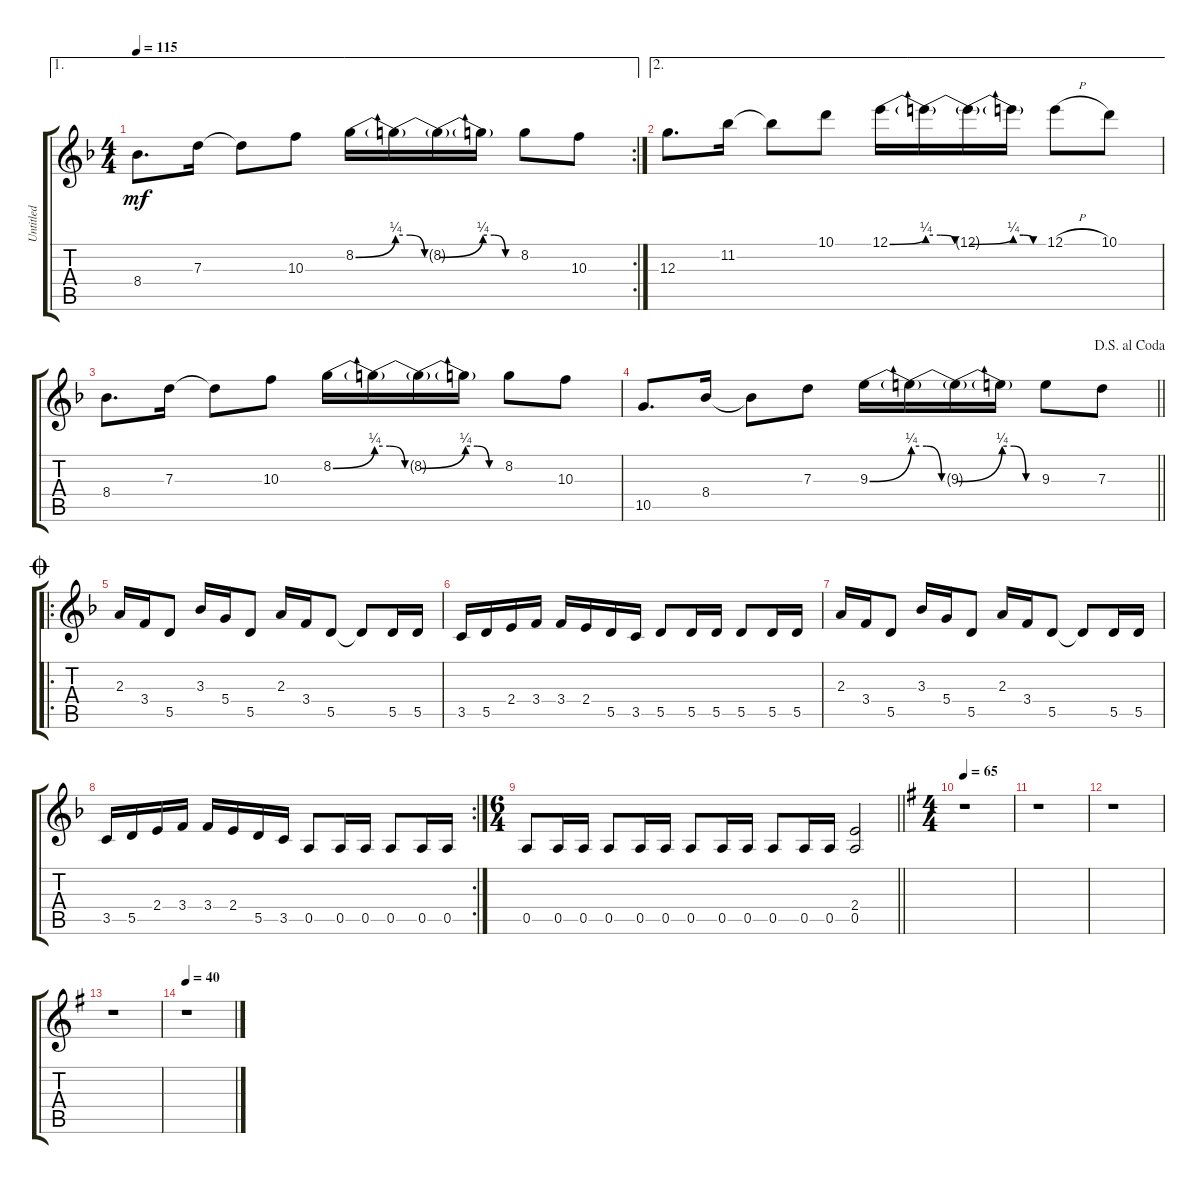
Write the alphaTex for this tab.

\track ("Untitled" "Untitled") {instrument distortionguitar}
\staff {score tabs}
\tuning (E4 B3 G3 D3 A2 E2) {hide}
\ae 1
\rc 2
\ts (4 4)
\tempo 115
\clef g2
\ks f
8.4.8{d dy mf} 7.3.16 7.3{t}.8 10.3.8 8.2{be (bend 0 0 60 1)}.16 8.2{be (custom 0 1 20 1 40 0 60 0) t}.16 8.2{be (bend 0 0 60 1) t}.16 8.2{be (custom 0 1 20 1 40 0 60 0) t}.16 8.2.8 10.3.8 |
\ae 2
12.3.8{d} 11.2.16 11.2{t}.8 10.1.8 12.1{be (bend 0 0 60 1)}.16 12.1{be (custom 0 1 20 1 40 0 60 0) t}.16 12.1{be (bend 0 0 60 1) t}.16 12.1{be (custom 0 1 20 1 40 0 60 0) t}.16 12.1{h}.8 10.1.8 |
8.4.8{d} 7.3.16 7.3{t}.8 10.3.8 8.2{be (bend 0 0 60 1)}.16 8.2{be (custom 0 1 20 1 40 0 60 0) t}.16 8.2{be (bend 0 0 60 1) t}.16 8.2{be (custom 0 1 20 1 40 0 60 0) t}.16 8.2.8 10.3.8 |
\jump dalsegnoalcoda
\barLineRight lightlight
10.5.8{d} 8.4.16 8.4{t}.8 7.3.8 9.3{be (bend 0 0 60 1)}.16 9.3{be (custom 0 1 20 1 40 0 60 0) t}.16 9.3{be (bend 0 0 60 1) t}.16 9.3{be (custom 0 1 20 1 40 0 60 0) t}.16 9.3.8 7.3.8 |
\ro
\jump coda
2.3.16 3.4.16 5.5.8 3.3.16 5.4.16 5.5.8 2.3.16 3.4.16 5.5.8 5.5{t}.8 5.5.16 5.5.16 |
3.5.16 5.5.16 2.4.16 3.4.16 3.4.16 2.4.16 5.5.16 3.5.16 5.5.8 5.5.16 5.5.16 5.5.8 5.5.16 5.5.16 |
2.3.16 3.4.16 5.5.8 3.3.16 5.4.16 5.5.8 2.3.16 3.4.16 5.5.8 5.5{t}.8 5.5.16 5.5.16 |
\rc 2
3.5.16 5.5.16 2.4.16 3.4.16 3.4.16 2.4.16 5.5.16 3.5.16 0.5.8 0.5.16 0.5.16 0.5.8 0.5.16 0.5.16 |
\ts (6 4)
\barLineRight lightlight
0.5.8 0.5.16 0.5.16 0.5.8 0.5.16 0.5.16 0.5.8 0.5.16 0.5.16 0.5.8 0.5.16 0.5.16 (2.4 0.5).2 |
\ts (4 4)
\tempo 65
\ks g
r.1 |
r.1 |
r.1 |
r.1 |
\tempo 40
r.1
